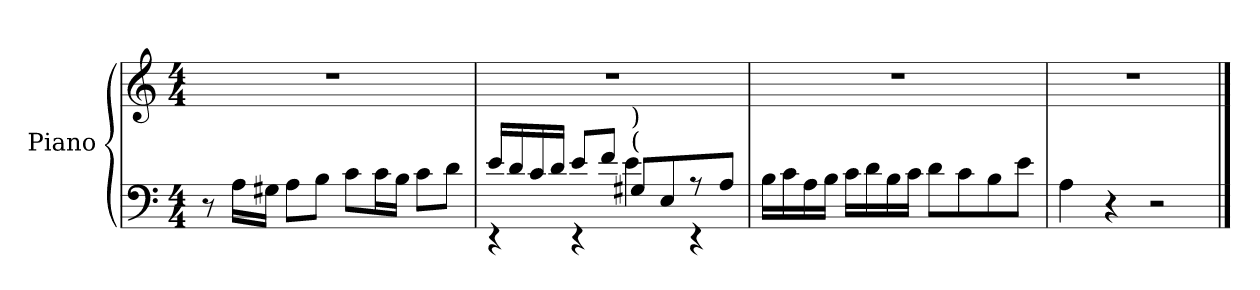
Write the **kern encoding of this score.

**kern	**kern
*part1	*part1
*staff2	*staff1
*I"Piano	*
*I'Pno.	*
*clefF4	*clefG2
*k[]	*k[]
*C:	*C:
*M4/4	*M4/4
=1	=1
8r	1r
16A\LL	.
16G#X\JJ	.
8A\L	.
8B\J	.
8c\L	.
16c\L	.
16B\JJ	.
8c\L	.
8d\J	.
=2	=2
*^	*
16e/LL	4rEE	1r
16d/	.	.
16c/	.	.
16d/JJ	.	.
8e/L	4rEE	.
8f/J	.	.
!LO:TX:a:t=(	!	!
!LO:TX:a:t=)	!	!
8G#X/L	4e\	.
8E/	.	.
8r	4rEE	.
8A/J	.	.
*v	*v	*
=3	=3
16B\LL	1r
16c\	.
16A\	.
16B\JJ	.
16c\LL	.
16d\	.
16B\	.
16c\JJ	.
8d\L	.
8c\	.
8B\	.
8e\J	.
=4	=4
4A\	1r
4r	.
2r	.
==	==
*-	*-
